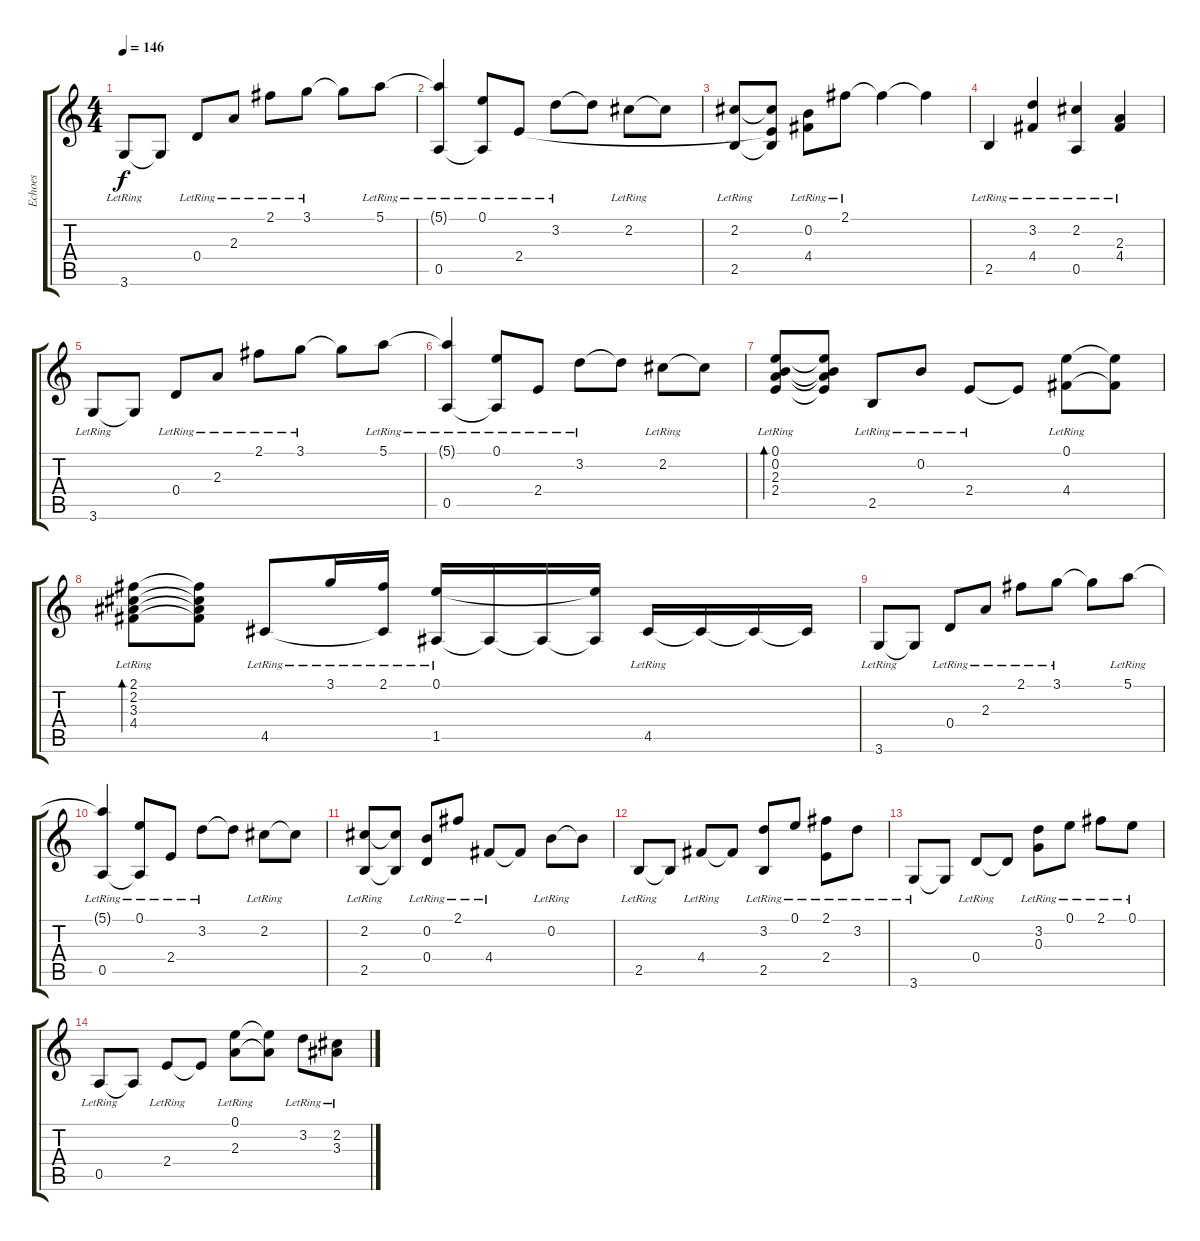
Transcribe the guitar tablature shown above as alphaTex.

\track ("Echoes" "Echoes") {instrument acousticguitarsteel}
\staff {score tabs}
\tuning (E4 B3 G3 D3 A2 E2) {hide}
\ts (4 4)
\tempo 146
\clef g2
\ks c
3.6{lr}.8{dy f} 3.6{t}.8 0.4{lr}.8 2.3{lr}.8 2.1{lr}.8 3.1{lr}.8 3.1{t}.8 5.1{lr}.8 |
(5.1{t} 0.5{lr}).4 (0.1{lr} 0.5{t}).8 2.4{lr}.8 3.2{lr}.8 3.2{t}.8 2.2{lr}.8 2.2{t}.8 |
(2.2{lr} 2.5{lr}).8 (2.2{t} 2.4{t} 2.5{t}).8 (0.2{lr} 4.4{lr}).8 2.1{lr}.8 2.1{t}.4 2.1{t}.4 |
2.5{lr}.4 (3.2{lr} 4.4{lr}).4 (2.2{lr} 0.5{lr}).4 (2.3{lr} 4.4{lr}).4 |
3.6{lr}.8 3.6{t}.8 0.4{lr}.8 2.3{lr}.8 2.1{lr}.8 3.1{lr}.8 3.1{t}.8 5.1{lr}.8 |
(5.1{t} 0.5{lr}).4 (0.1{lr} 0.5{t}).8 2.4{lr}.8 3.2{lr}.8 3.2{t}.8 2.2{lr}.8 2.2{t}.8 |
(0.1{lr} 0.2{lr} 2.3{lr} 2.4{lr}).8{bd 240} (0.1{t} 0.2{t} 2.3{t} 2.4{t}).8 2.5{lr}.8 0.2{lr}.8 2.4{lr}.8 2.4{t}.8 (0.1{lr} 4.4{lr}).8 (0.1{t} 4.4{t}).8 |
(2.1{lr} 2.2{lr} 3.3{lr} 4.4{lr}).8{bd 240} (2.1{t} 2.2{t} 3.3{t} 4.4{t}).8 4.5{lr}.8 3.1{lr}.16 (2.1{lr} 4.5{t}).16 (0.1{lr} 1.5{lr}).16 1.5{t}.16 1.5{t}.16 (0.1{t} 1.5{t}).16 4.5{lr}.16 4.5{t}.16 4.5{t}.16 4.5{t}.16 |
3.6{lr}.8 3.6{t}.8 0.4{lr}.8 2.3{lr}.8 2.1{lr}.8 3.1{lr}.8 3.1{t}.8 5.1{lr}.8 |
(5.1{t} 0.5{lr}).4 (0.1{lr} 0.5{t}).8 2.4{lr}.8 3.2{lr}.8 3.2{t}.8 2.2{lr}.8 2.2{t}.8 |
(2.2{lr} 2.5{lr}).8 (2.2{t} 2.5{t}).8 (0.2{lr} 0.4{lr}).8 2.1{lr}.8 4.4{lr}.8 4.4{t}.8 0.2{lr}.8 0.2{t}.8 |
2.5{lr}.8 2.5{t}.8 4.4{lr}.8 4.4{t}.8 (3.2{lr} 2.5{lr}).8 0.1{lr}.8 (2.1{lr} 2.4{lr}).8 3.2{lr}.8 |
3.6{lr}.8 3.6{t}.8 0.4{lr}.8 0.4{t}.8 (3.2{lr} 0.3{lr}).8 0.1{lr}.8 2.1{lr}.8 0.1{lr}.8 |
0.5{lr}.8 0.5{t}.8 2.4{lr}.8 2.4{t}.8 (0.1{lr} 2.3{lr}).8 (0.1{t} 2.3{t}).8 3.2{lr}.8 (2.2{lr} 3.3{lr}).8
